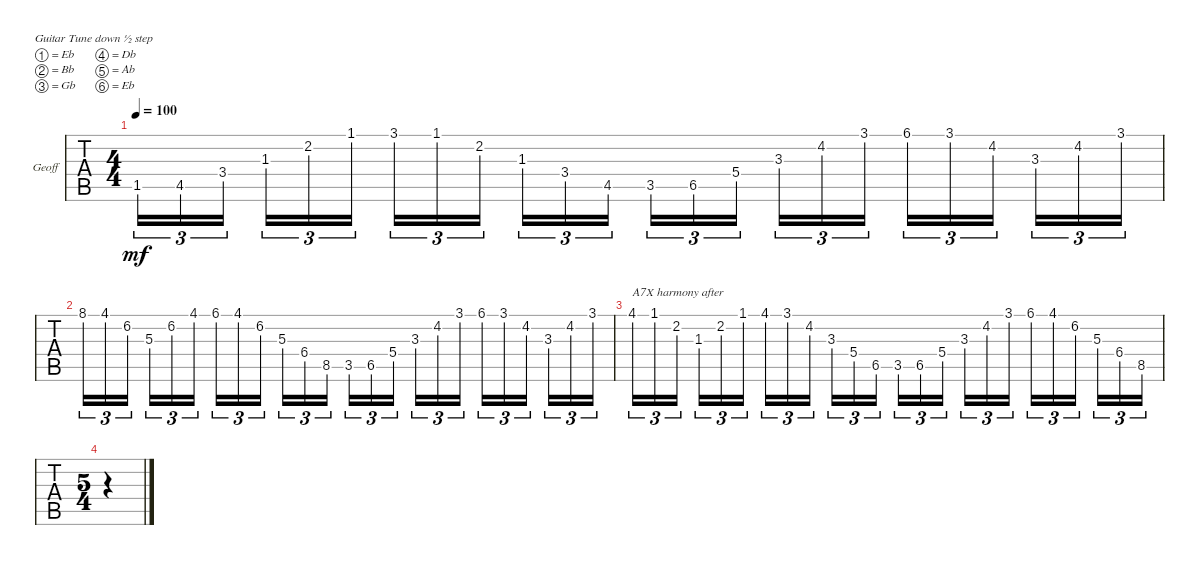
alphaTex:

\defaultSystemsLayout 4
\bracketExtendMode groupsimilarinstruments
\firstSystemTrackNameOrientation horizontal
\otherSystemsTrackNameOrientation horizontal
\track ("Geoff" "Geoff") {instrument acousticguitarsteel}
\staff {tabs}
\tuning (Eb4 Bb3 Gb3 Db3 Ab2 Eb2)
\ts (4 4)
\tempo 100
\clef g2
\ks c
1.5.16{tu (3 2) dy mf} 4.5.16{tu (3 2)} 3.4.16{tu (3 2)} 1.3.16{tu (3 2)} 2.2.16{tu (3 2)} 1.1.16{tu (3 2)} 3.1.16{tu (3 2)} 1.1.16{tu (3 2)} 2.2.16{tu (3 2)} 1.3.16{tu (3 2)} 3.4.16{tu (3 2)} 4.5.16{tu (3 2)} 3.5.16{tu (3 2)} 6.5.16{tu (3 2)} 5.4.16{tu (3 2)} 3.3.16{tu (3 2)} 4.2.16{tu (3 2)} 3.1.16{tu (3 2)} 6.1.16{tu (3 2)} 3.1.16{tu (3 2)} 4.2.16{tu (3 2)} 3.3.16{tu (3 2)} 4.2.16{tu (3 2)} 3.1.16{tu (3 2)} |
8.1.16{tu (3 2)} 4.1.16{tu (3 2)} 6.2.16{tu (3 2)} 5.3.16{tu (3 2)} 6.2.16{tu (3 2)} 4.1.16{tu (3 2)} 6.1.16{tu (3 2)} 4.1.16{tu (3 2)} 6.2.16{tu (3 2)} 5.3.16{tu (3 2)} 6.4.16{tu (3 2)} 8.5.16{tu (3 2)} 3.5.16{tu (3 2)} 6.5.16{tu (3 2)} 5.4.16{tu (3 2)} 3.3.16{tu (3 2)} 4.2.16{tu (3 2)} 3.1.16{tu (3 2)} 6.1.16{tu (3 2)} 3.1.16{tu (3 2)} 4.2.16{tu (3 2)} 3.3.16{tu (3 2)} 4.2.16{tu (3 2)} 3.1.16{tu (3 2)} |
4.1.16{tu (3 2) txt "A7X harmony after"} 1.1.16{tu (3 2)} 2.2.16{tu (3 2)} 1.3.16{tu (3 2)} 2.2.16{tu (3 2)} 1.1.16{tu (3 2)} 4.1.16{tu (3 2)} 3.1.16{tu (3 2)} 4.2.16{tu (3 2)} 3.3.16{tu (3 2)} 5.4.16{tu (3 2)} 6.5.16{tu (3 2)} 3.5.16{tu (3 2)} 6.5.16{tu (3 2)} 5.4.16{tu (3 2)} 3.3.16{tu (3 2)} 4.2.16{tu (3 2)} 3.1.16{tu (3 2)} 6.1.16{tu (3 2)} 4.1.16{tu (3 2)} 6.2.16{tu (3 2)} 5.3.16{tu (3 2)} 6.4.16{tu (3 2)} 8.5.16{tu (3 2)} |
\ts (5 4)
